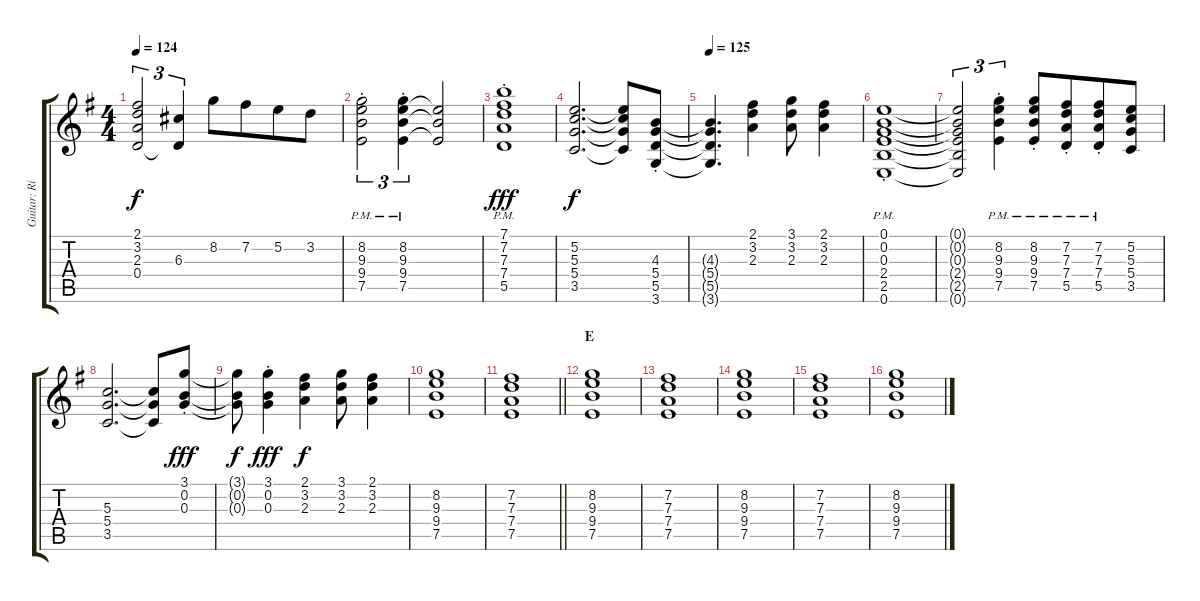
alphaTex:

\track ("Guitar: Rik" "Guitar: Ri") {instrument distortionguitar}
\staff {score tabs}
\tuning (E4 B3 G3 D3 A2 E2) {hide}
\ts (4 4)
\tempo 124
\clef g2
\ks g
(2.1 3.2 2.3 0.4).2{tu (3 2) dy f} (6.3 0.4{t}).4{tu (3 2)} 8.2.8 7.2.8{beam merge} 5.2.8 3.2.8 |
(8.2{pm st} 9.3 9.4 7.5).2{tu (3 2)} (8.2{pm st} 9.3 9.4 7.5).4{tu (3 2)} (9.3{t} 9.4{t} 7.5{t}).2 |
(7.1{pm st} 7.2{pm st} 7.3 7.4 5.5).1{dy fff} |
(5.2 5.3 5.4 3.5).2{d dy f} (5.2{t} 5.3{t} 5.4{t} 3.5{t}).8 (4.3{st} 5.4{st} 5.5{st} 3.6{st}).8 |
\tempo 125
(4.3{t} 5.4{t} 5.5{t} 3.6{t}).4{d} (2.1 3.2 2.3).4 (3.1 3.2 2.3).8 (2.1 3.2 2.3).4 |
(0.1{pm st} 0.2{pm st} 0.3 2.4 2.5 0.6).1 |
(0.1{t} 0.2{t} 0.3{t} 2.4{t} 2.5{t} 0.6{t}).2{tu (3 2)} (8.2{pm st} 9.3 9.4 7.5).4{tu (3 2)} (8.2{pm st} 9.3 9.4 7.5).8 (7.2{pm st} 7.3 7.4 5.5).8{beam merge} (7.2{pm st} 7.3 7.4 5.5).8 (5.2 5.3 5.4 3.5).8 |
(5.3 5.4 3.5).2{d} (5.3{t} 5.4{t} 3.5{t}).8 (3.1 0.2 0.3{st}).8{dy fff} |
(3.1{t} 0.2{t} 0.3{t}).8{dy f} (3.1 0.2 0.3{st}).4{dy fff} (2.1 3.2 2.3).4{dy f} (3.1 3.2 2.3).8 (2.1 3.2 2.3).4 |
(8.2 9.3 9.4 7.5).1 |
\barLineRight lightlight
(7.2 7.3 7.4 7.5).1 |
\section ("" "E")
(8.2 9.3 9.4 7.5).1{volume 13 instrument distortionguitar} |
(7.2 7.3 7.4 7.5).1 |
(8.2 9.3 9.4 7.5).1 |
(7.2 7.3 7.4 7.5).1 |
(8.2 9.3 9.4 7.5).1
